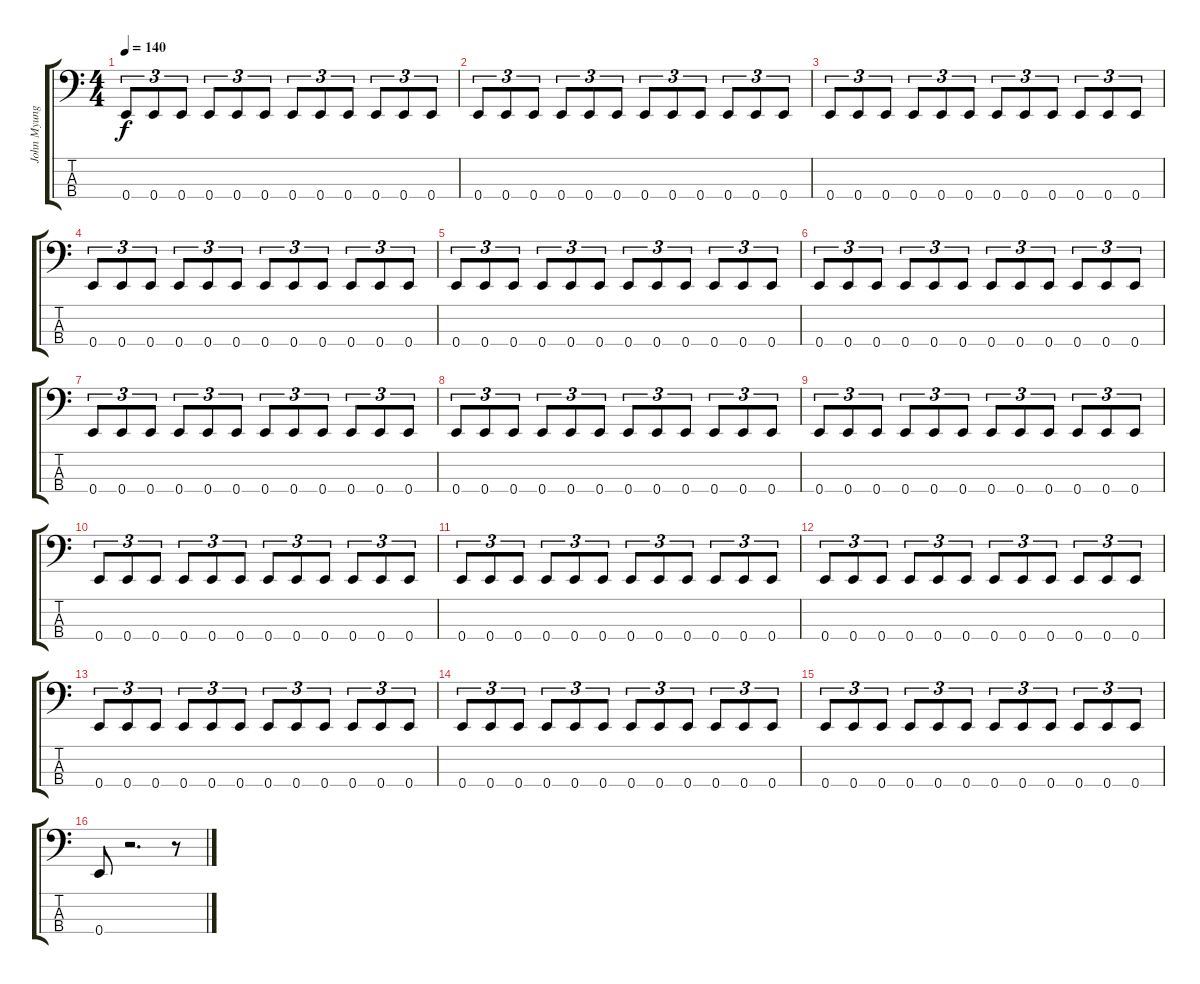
\track ("John Myung Bass Guitar" "John Myung") {instrument electricbassfinger}
\staff {score tabs}
\tuning (G2 D2 A1 E1) {hide}
\ts (4 4)
\tempo 140
\clef f4
\ks c
0.4.8{tu (3 2) dy f} 0.4.8{tu (3 2)} 0.4.8{tu (3 2)} 0.4.8{tu (3 2)} 0.4.8{tu (3 2)} 0.4.8{tu (3 2)} 0.4.8{tu (3 2)} 0.4.8{tu (3 2)} 0.4.8{tu (3 2)} 0.4.8{tu (3 2)} 0.4.8{tu (3 2)} 0.4.8{tu (3 2)} |
0.4.8{tu (3 2)} 0.4.8{tu (3 2)} 0.4.8{tu (3 2)} 0.4.8{tu (3 2)} 0.4.8{tu (3 2)} 0.4.8{tu (3 2)} 0.4.8{tu (3 2)} 0.4.8{tu (3 2)} 0.4.8{tu (3 2)} 0.4.8{tu (3 2)} 0.4.8{tu (3 2)} 0.4.8{tu (3 2)} |
0.4.8{tu (3 2)} 0.4.8{tu (3 2)} 0.4.8{tu (3 2)} 0.4.8{tu (3 2)} 0.4.8{tu (3 2)} 0.4.8{tu (3 2)} 0.4.8{tu (3 2)} 0.4.8{tu (3 2)} 0.4.8{tu (3 2)} 0.4.8{tu (3 2)} 0.4.8{tu (3 2)} 0.4.8{tu (3 2)} |
0.4.8{tu (3 2)} 0.4.8{tu (3 2)} 0.4.8{tu (3 2)} 0.4.8{tu (3 2)} 0.4.8{tu (3 2)} 0.4.8{tu (3 2)} 0.4.8{tu (3 2)} 0.4.8{tu (3 2)} 0.4.8{tu (3 2)} 0.4.8{tu (3 2)} 0.4.8{tu (3 2)} 0.4.8{tu (3 2)} |
0.4.8{tu (3 2)} 0.4.8{tu (3 2)} 0.4.8{tu (3 2)} 0.4.8{tu (3 2)} 0.4.8{tu (3 2)} 0.4.8{tu (3 2)} 0.4.8{tu (3 2)} 0.4.8{tu (3 2)} 0.4.8{tu (3 2)} 0.4.8{tu (3 2)} 0.4.8{tu (3 2)} 0.4.8{tu (3 2)} |
0.4.8{tu (3 2)} 0.4.8{tu (3 2)} 0.4.8{tu (3 2)} 0.4.8{tu (3 2)} 0.4.8{tu (3 2)} 0.4.8{tu (3 2)} 0.4.8{tu (3 2)} 0.4.8{tu (3 2)} 0.4.8{tu (3 2)} 0.4.8{tu (3 2)} 0.4.8{tu (3 2)} 0.4.8{tu (3 2)} |
0.4.8{tu (3 2)} 0.4.8{tu (3 2)} 0.4.8{tu (3 2)} 0.4.8{tu (3 2)} 0.4.8{tu (3 2)} 0.4.8{tu (3 2)} 0.4.8{tu (3 2)} 0.4.8{tu (3 2)} 0.4.8{tu (3 2)} 0.4.8{tu (3 2)} 0.4.8{tu (3 2)} 0.4.8{tu (3 2)} |
0.4.8{tu (3 2)} 0.4.8{tu (3 2)} 0.4.8{tu (3 2)} 0.4.8{tu (3 2)} 0.4.8{tu (3 2)} 0.4.8{tu (3 2)} 0.4.8{tu (3 2)} 0.4.8{tu (3 2)} 0.4.8{tu (3 2)} 0.4.8{tu (3 2)} 0.4.8{tu (3 2)} 0.4.8{tu (3 2)} |
0.4.8{tu (3 2)} 0.4.8{tu (3 2)} 0.4.8{tu (3 2)} 0.4.8{tu (3 2)} 0.4.8{tu (3 2)} 0.4.8{tu (3 2)} 0.4.8{tu (3 2)} 0.4.8{tu (3 2)} 0.4.8{tu (3 2)} 0.4.8{tu (3 2)} 0.4.8{tu (3 2)} 0.4.8{tu (3 2)} |
0.4.8{tu (3 2)} 0.4.8{tu (3 2)} 0.4.8{tu (3 2)} 0.4.8{tu (3 2)} 0.4.8{tu (3 2)} 0.4.8{tu (3 2)} 0.4.8{tu (3 2)} 0.4.8{tu (3 2)} 0.4.8{tu (3 2)} 0.4.8{tu (3 2)} 0.4.8{tu (3 2)} 0.4.8{tu (3 2)} |
0.4.8{tu (3 2)} 0.4.8{tu (3 2)} 0.4.8{tu (3 2)} 0.4.8{tu (3 2)} 0.4.8{tu (3 2)} 0.4.8{tu (3 2)} 0.4.8{tu (3 2)} 0.4.8{tu (3 2)} 0.4.8{tu (3 2)} 0.4.8{tu (3 2)} 0.4.8{tu (3 2)} 0.4.8{tu (3 2)} |
0.4.8{tu (3 2)} 0.4.8{tu (3 2)} 0.4.8{tu (3 2)} 0.4.8{tu (3 2)} 0.4.8{tu (3 2)} 0.4.8{tu (3 2)} 0.4.8{tu (3 2)} 0.4.8{tu (3 2)} 0.4.8{tu (3 2)} 0.4.8{tu (3 2)} 0.4.8{tu (3 2)} 0.4.8{tu (3 2)} |
0.4.8{tu (3 2)} 0.4.8{tu (3 2)} 0.4.8{tu (3 2)} 0.4.8{tu (3 2)} 0.4.8{tu (3 2)} 0.4.8{tu (3 2)} 0.4.8{tu (3 2)} 0.4.8{tu (3 2)} 0.4.8{tu (3 2)} 0.4.8{tu (3 2)} 0.4.8{tu (3 2)} 0.4.8{tu (3 2)} |
0.4.8{tu (3 2)} 0.4.8{tu (3 2)} 0.4.8{tu (3 2)} 0.4.8{tu (3 2)} 0.4.8{tu (3 2)} 0.4.8{tu (3 2)} 0.4.8{tu (3 2)} 0.4.8{tu (3 2)} 0.4.8{tu (3 2)} 0.4.8{tu (3 2)} 0.4.8{tu (3 2)} 0.4.8{tu (3 2)} |
0.4.8{tu (3 2)} 0.4.8{tu (3 2)} 0.4.8{tu (3 2)} 0.4.8{tu (3 2)} 0.4.8{tu (3 2)} 0.4.8{tu (3 2)} 0.4.8{tu (3 2)} 0.4.8{tu (3 2)} 0.4.8{tu (3 2)} 0.4.8{tu (3 2)} 0.4.8{tu (3 2)} 0.4.8{tu (3 2)} |
0.4.8 r.2{d} r.8
